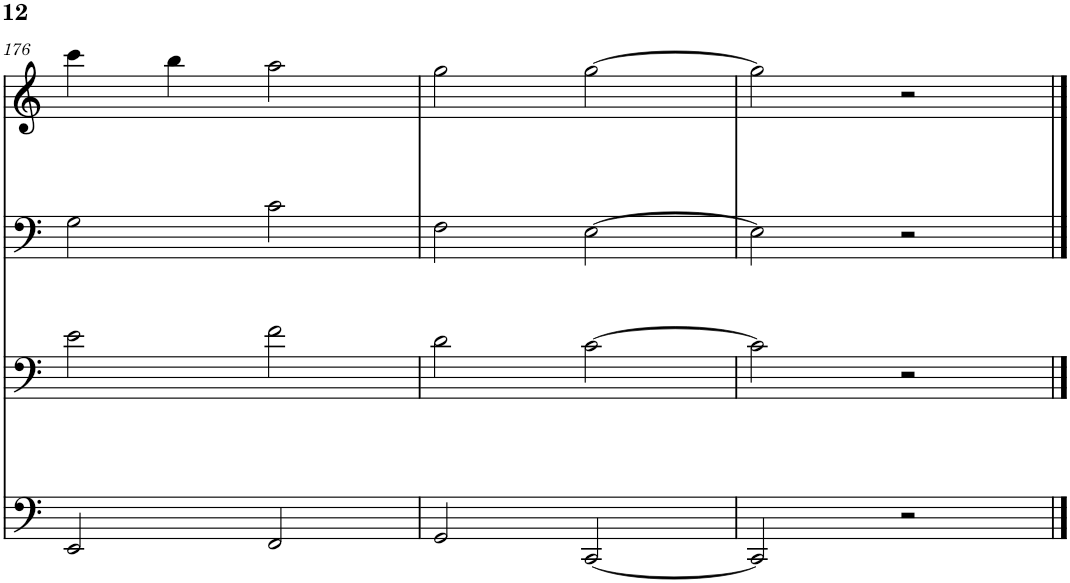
**kern	**kern	**kern	**kern
*part1	*part1	*part1	*part1
*staff4	*staff3	*staff2	*staff1
*I"Piano	*	*	*
*I'Pno.	*	*	*
!!LO:PB:g=z
*clefF4	*clefF4	*clefF4	*clefG2
*k[]	*k[]	*k[]	*k[]
*M4/4	*M4/4	*M4/4	*M4/4
=176	=176	=176	=176
2EE/	2e\	2G\	4ccc\
.	.	.	4bb\
2FF/	2f\	2c\	2aa\
=177	=177	=177	=177
2GG/	2d\	2F\	2gg\
[2CC/	[2c\	[2E\	[2gg\
=178	=178	=178	=178
2CC/]	2c\]	2E\]	2gg\]
2r	2r	2r	2r
==	==	==	==
*-	*-	*-	*-
